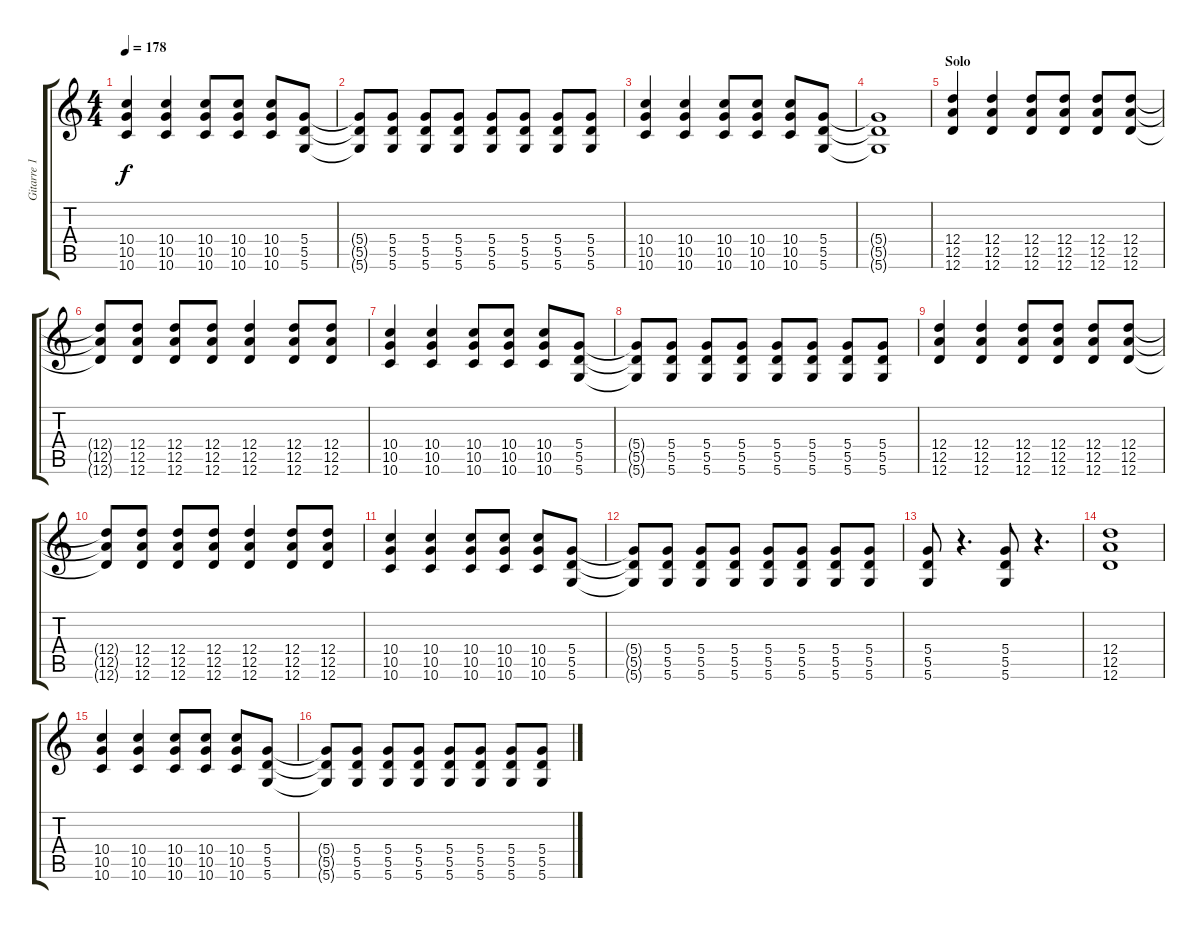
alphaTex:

\track ("Gitarre 1" "Gitarre 1") {instrument distortionguitar}
\staff {score tabs}
\tuning (E4 B3 G3 D3 A2 D2) {hide}
\ts (4 4)
\tempo 178
\clef g2
\ks c
(10.4 10.5 10.6).4{dy f} (10.4 10.5 10.6).4 (10.4 10.5 10.6).8 (10.4 10.5 10.6).8 (10.4 10.5 10.6).8 (5.4 5.5 5.6).8 |
(5.4{t} 5.5{t} 5.6{t}).8 (5.4 5.5 5.6).8 (5.4 5.5 5.6).8 (5.4 5.5 5.6).8 (5.4 5.5 5.6).8 (5.4 5.5 5.6).8 (5.4 5.5 5.6).8 (5.4 5.5 5.6).8 |
(10.4 10.5 10.6).4 (10.4 10.5 10.6).4 (10.4 10.5 10.6).8 (10.4 10.5 10.6).8 (10.4 10.5 10.6).8 (5.4 5.5 5.6).8 |
(5.4{t} 5.5{t} 5.6{t}).1 |
\section ("" "Solo")
(12.4 12.5 12.6).4 (12.4 12.5 12.6).4 (12.4 12.5 12.6).8 (12.4 12.5 12.6).8 (12.4 12.5 12.6).8 (12.4 12.5 12.6).8 |
(12.4{t} 12.5{t} 12.6{t}).8 (12.4 12.5 12.6).8 (12.4 12.5 12.6).8 (12.4 12.5 12.6).8 (12.4 12.5 12.6).4 (12.4 12.5 12.6).8 (12.4 12.5 12.6).8 |
(10.4 10.5 10.6).4 (10.4 10.5 10.6).4 (10.4 10.5 10.6).8 (10.4 10.5 10.6).8 (10.4 10.5 10.6).8 (5.4 5.5 5.6).8 |
(5.4{t} 5.5{t} 5.6{t}).8 (5.4 5.5 5.6).8 (5.4 5.5 5.6).8 (5.4 5.5 5.6).8 (5.4 5.5 5.6).8 (5.4 5.5 5.6).8 (5.4 5.5 5.6).8 (5.4 5.5 5.6).8 |
(12.4 12.5 12.6).4 (12.4 12.5 12.6).4 (12.4 12.5 12.6).8 (12.4 12.5 12.6).8 (12.4 12.5 12.6).8 (12.4 12.5 12.6).8 |
(12.4{t} 12.5{t} 12.6{t}).8 (12.4 12.5 12.6).8 (12.4 12.5 12.6).8 (12.4 12.5 12.6).8 (12.4 12.5 12.6).4 (12.4 12.5 12.6).8 (12.4 12.5 12.6).8 |
(10.4 10.5 10.6).4 (10.4 10.5 10.6).4 (10.4 10.5 10.6).8 (10.4 10.5 10.6).8 (10.4 10.5 10.6).8 (5.4 5.5 5.6).8 |
(5.4{t} 5.5{t} 5.6{t}).8 (5.4 5.5 5.6).8 (5.4 5.5 5.6).8 (5.4 5.5 5.6).8 (5.4 5.5 5.6).8 (5.4 5.5 5.6).8 (5.4 5.5 5.6).8 (5.4 5.5 5.6).8 |
(5.4 5.5 5.6).8 r.4{d} (5.4 5.5 5.6).8 r.4{d} |
(12.4 12.5 12.6).1 |
(10.4 10.5 10.6).4 (10.4 10.5 10.6).4 (10.4 10.5 10.6).8 (10.4 10.5 10.6).8 (10.4 10.5 10.6).8 (5.4 5.5 5.6).8 |
(5.4{t} 5.5{t} 5.6{t}).8 (5.4 5.5 5.6).8 (5.4 5.5 5.6).8 (5.4 5.5 5.6).8 (5.4 5.5 5.6).8 (5.4 5.5 5.6).8 (5.4 5.5 5.6).8 (5.4 5.5 5.6).8
